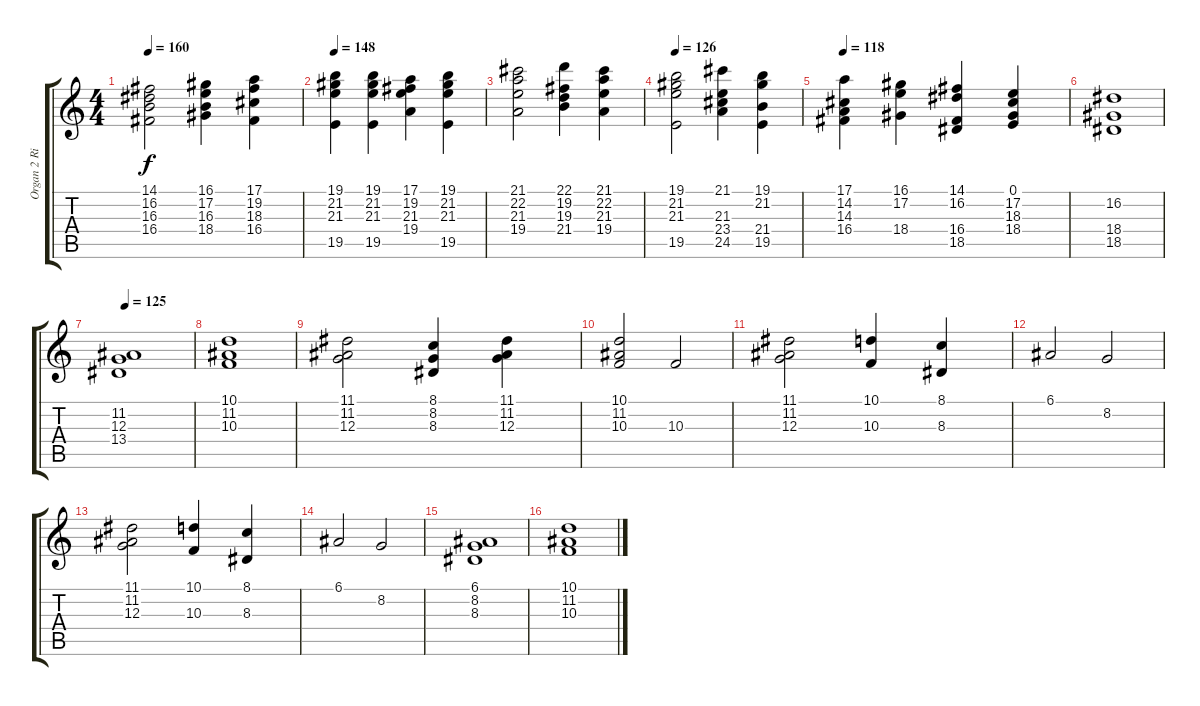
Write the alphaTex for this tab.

\track ("Organ 2 Right (Emerson)" "Organ 2 Ri") {instrument percussiveorgan}
\staff {score tabs}
\tuning (E4 B3 G3 D3 A2 E2) {hide}
\ts (4 4)
\tempo 160
\clef g2
\ks c
(14.1 16.2 16.3 16.4).2{dy f} (16.1 17.2 16.3 18.4).4 (17.1 19.2 18.3 16.4).4 |
\tempo 148
(19.1 21.2 21.3 19.5).4 (19.1 21.2 21.3 19.5).4 (17.1 19.2 21.3 19.4).4 (19.1 21.2 21.3 19.5).4 |
(21.1 22.2 21.3 19.4).2 (22.1 19.2 19.3 21.4).4 (21.1 22.2 21.3 19.4).4 |
\tempo 126
(19.1 21.2 21.3 19.5).2 (21.1 21.3 23.4 24.5).4 (19.1 21.2 21.4 19.5).4 |
\tempo 118
(17.1 14.2 14.3 16.4).4 (16.1 17.2 18.4).4 (14.1 16.2 16.4 18.5).4 (0.1 17.2 18.3 18.4).4 |
(16.2 18.4 18.5).1 |
\tempo 125
(11.2 12.3 13.4).1 |
(10.1 11.2 10.3).1 |
(11.1 11.2 12.3).2 (8.1 8.2 8.3).4 (11.1 11.2 12.3).4 |
(10.1 11.2 10.3).2 10.3.2 |
(11.1 11.2 12.3).2 (10.1 10.3).4 (8.1 8.3).4 |
6.1.2 8.2.2 |
(11.1 11.2 12.3).2 (10.1 10.3).4 (8.1 8.3).4 |
6.1.2 8.2.2 |
(6.1 8.2 8.3).1 |
(10.1 11.2 10.3).1
